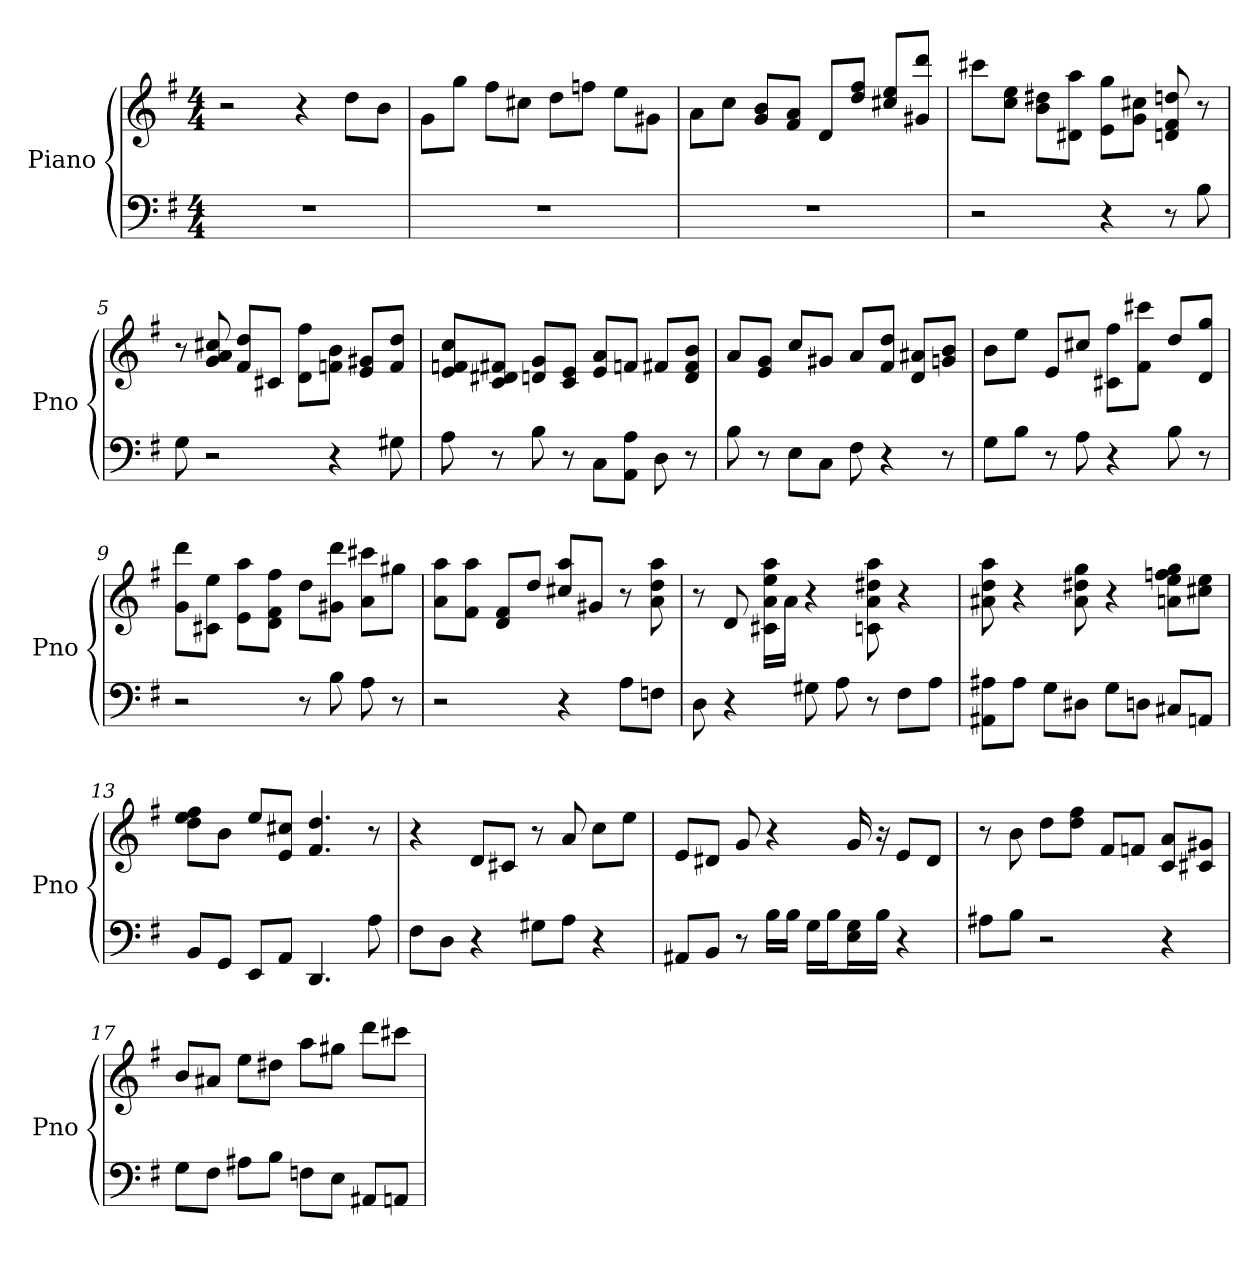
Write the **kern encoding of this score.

**kern	**kern
*part1	*part1
*staff2	*staff1
*I"Piano	*
*I'Pno	*
*clefF4	*clefG2
*k[f#]	*k[f#]
*G:	*G:
*M4/4	*M4/4
*MM122	*MM122
=1	=1
1r	2r
.	4r
.	8dd\L
.	8b\J
=2	=2
1r	8g\L
.	8gg\J
.	8ff#\L
.	8cc#\J
.	8dd\L
.	8ff\J
.	8ee\L
.	8g#\J
=3	=3
1r	8a\L
.	8cc\J
.	8b/ 8g/L
.	8f#/ 8a/J
.	8d/L
.	8ff#/ 8dd/J
.	8cc#/ 8ee/L
.	8ddd/ 8g#/J
=4	=4
2r	8ccc#\L
.	8cc\ 8ee\J
.	8b\ 8dd#\L
.	8d#\ 8aa\J
4r	8gg\ 8e\L
.	8g\ 8cc#\J
8r	8dd 8d 8f#
8B	8r
=5	=5
8G	8r
2r	8g 8a 8cc#
.	8dd/ 8f#/L
.	8c#/J
.	8ff#\ 8d\L
4r	8b\ 8f\J
.	8g#/ 8e/L
8G#	8dd/ 8f/J
=6	=6
8A	8e/ 8f/ 8cc/L
8r	8d#/ 8f#/ 8c/J
8B	8g/ 8d/L
8r	8c/ 8e/J
8C\L	8a/ 8e/L
8AA\ 8A\J	8f/J
8D	8f#/L
8r	8f#/ 8d/ 8b/J
=7	=7
8B	8a/L
8r	8g/ 8e/J
8E\L	8cc/L
8C\J	8g#/J
8F#	8a/L
4r	8dd/ 8f#/J
.	8a#/ 8d/L
8r	8g/ 8b/J
=8	=8
8G\L	8b\L
8B\J	8ee\J
8r	8e/L
8A	8cc#/J
4r	8ff#\ 8c#\L
.	8ccc#\ 8f#\J
8B	8dd/L
8r	8gg/ 8d/J
=9	=9
2r	8g\ 8ddd\L
.	8c#\ 8ee\J
.	8aa\ 8e\L
.	8d\ 8ff#\ 8f#\J
8r	8dd\L
8B	8g#\ 8ddd\J
8A	8a\ 8ccc#\L
8r	8gg#\J
=10	=10
2r	8a\ 8aa\L
.	8f#\ 8aa\J
.	8d/ 8f#/L
.	8dd/J
4r	8cc#/ 8aa/L
.	8g#/J
8A\L	8r
8F\J	8aa 8dd 8a
=11	=11
8D	8r
4r	8d
.	16aa\ 16a\ 16ee\ 16c#\LL
.	16a\JJ
8G#	4r
8A	.
8r	8c 8a 8dd# 8aa
8F#\L	4r
8A\J	.
=12	=12
8A#\ 8AA#\L	8a# 8dd 8aa
8A#\J	4r
8G\L	.
8D#\J	8a# 8gg 8dd#
8G\L	4r
8D\J	.
8C#/L	8ee\ 8ff\ 8gg\ 8a\L
8AA/J	8cc#\ 8ee\J
=13	=13
8BB/L	8ee\ 8ff#\ 8dd\L
8GG/J	8b\J
8EE/L	8ee/L
8AA/J	8cc#/ 8e/J
4.DD	4.dd 4.f#
8A	8r
=14	=14
8F#\L	4r
8D\J	.
4r	8d/L
.	8c#/J
8G#\L	8r
8A\J	8a
4r	8cc\L
.	8ee\J
=15	=15
8AA#/L	8e/L
8BB/J	8d#/J
8r	8g
16B\LL	4r
16B\JJ	.
16G\LL	.
16B\J	.
16G\ 16E\L	16g
16B\JJ	16r
4r	8e/L
.	8d#/J
=16	=16
8A#\L	8r
8B\J	8b
2r	8dd\L
.	8dd\ 8ff#\J
.	8f#/L
.	8f/J
4r	8a/ 8c/L
.	8g#/ 8c#/J
=17	=17
8G\L	8b/L
8F#\J	8a#/J
8A#\L	8ee\L
8B\J	8dd#\J
8F\L	8aa\L
8E\J	8gg#\J
8AA#/L	8ddd\L
8AA/J	8ccc#\J
=	=
*-	*-
